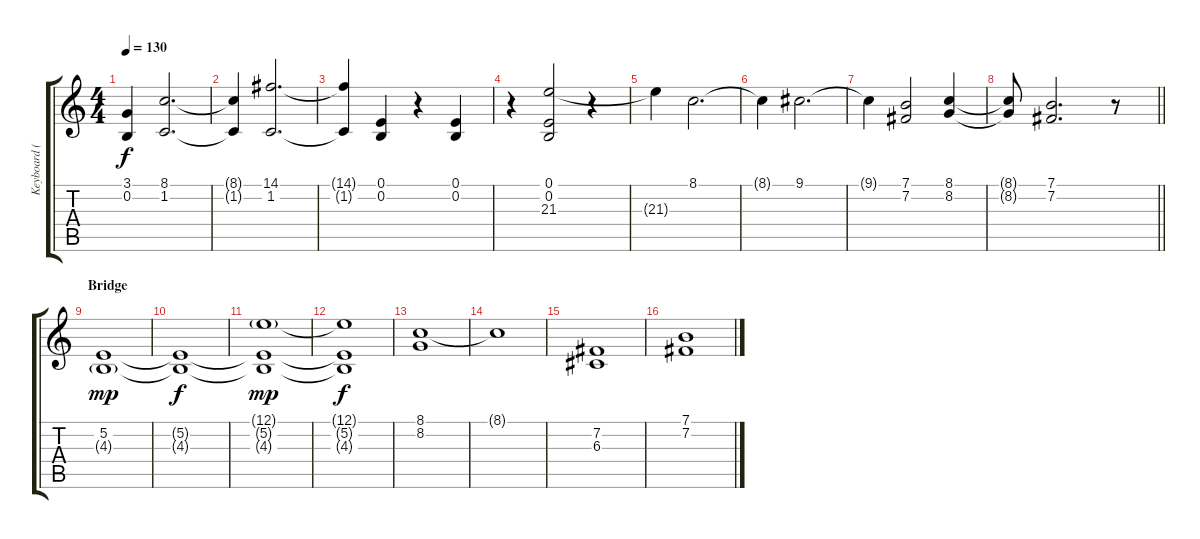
\track ("Keyboard (Piano)" "Keyboard (") {instrument acousticgrandpiano}
\staff {score tabs}
\tuning (E4 B3 G3 D3 A2 E2) {hide}
\ts (4 4)
\tempo 130
\clef g2
\ks c
(3.1 0.2).4{dy f} (8.1 1.2).2{d} |
(8.1{t} 1.2{t}).4 (14.1 1.2).2{d} |
(14.1{t} 1.2{t}).4 (0.1 0.2).4 r.4 (0.1 0.2).4 |
r.4 (0.1 0.2 21.3).2 r.4 |
21.3{t}.4 8.1.2{d} |
8.1{t}.4 9.1.2{d} |
9.1{t}.4 (7.1 7.2).2 (8.1 8.2).4 |
\barLineRight lightlight
(8.1{t} 8.2{t}).8 (7.1 7.2).2{d} r.8 |
\section ("" "Bridge")
(5.2 4.3{g}).1{dy mp volume 8} |
(5.2{t} 4.3{t}).1{dy f} |
(12.1{g} 5.2{t} 4.3{t}).1{dy mp} |
(12.1{t} 5.2{t} 4.3{t}).1{dy f} |
(8.1 8.2).1 |
8.1{t}.1 |
(7.2 6.3).1 |
(7.1 7.2).1
